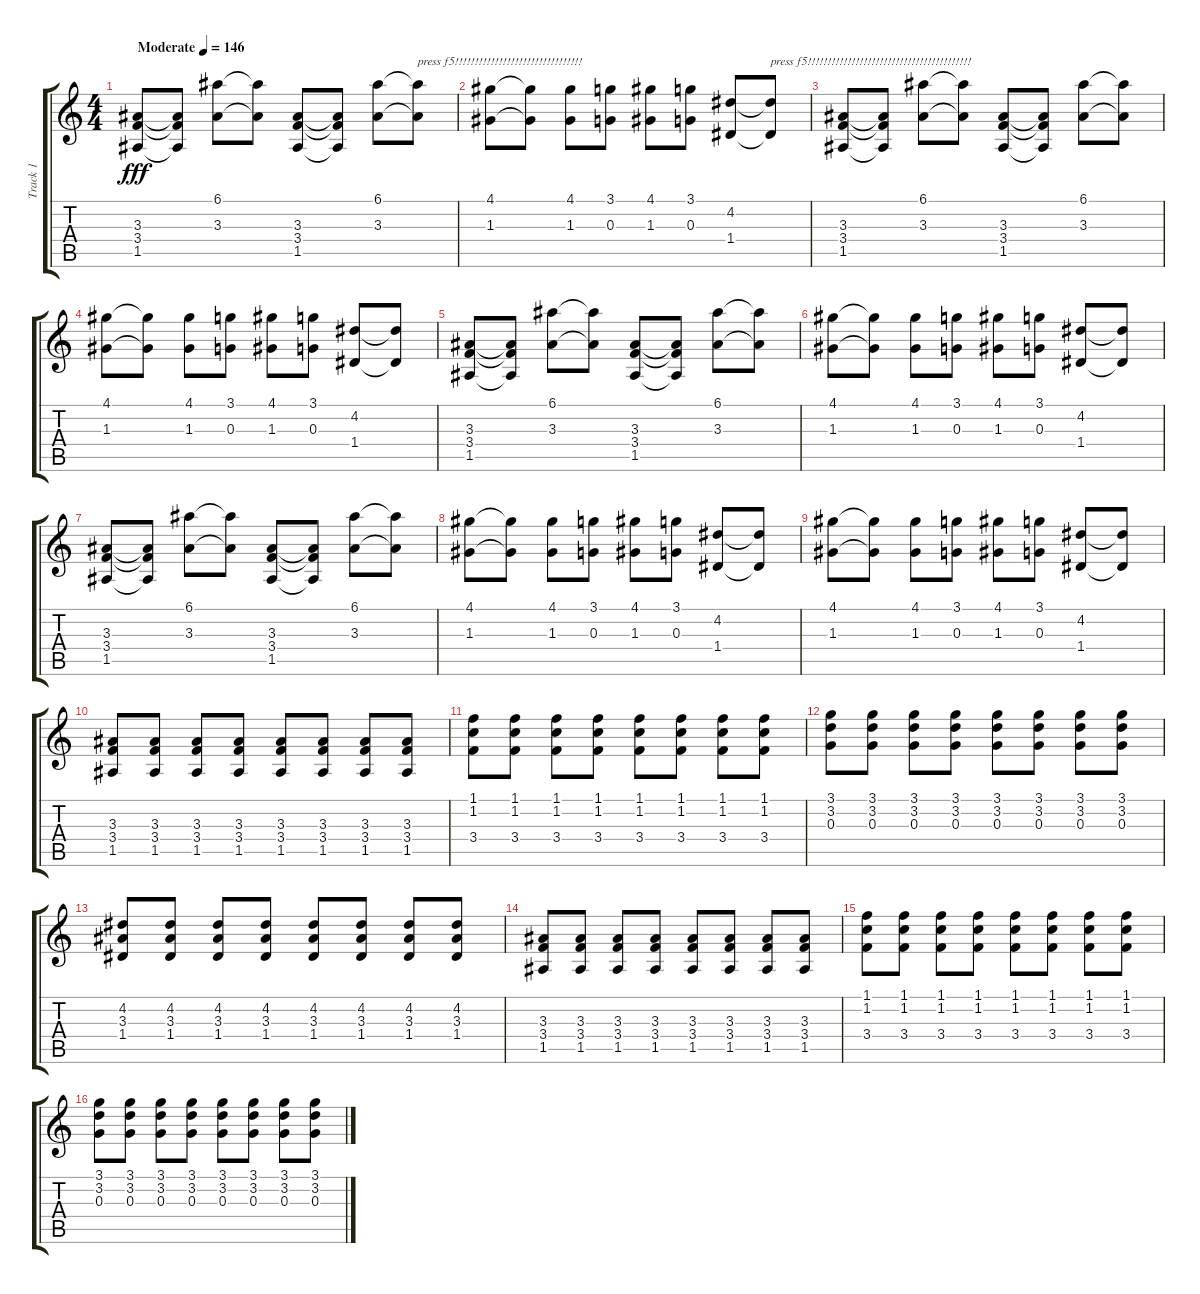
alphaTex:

\track ("Track 1" "Track 1") {instrument overdrivenguitar}
\staff {score tabs}
\tuning (E4 B3 G3 D3 A2 E2) {hide}
\ts (4 4)
\tempo (146 "Moderate")
\clef g2
\ks c
(3.3 3.4 1.5).8{dy fff instrument overdrivenguitar} (3.3{t} 3.4{t} 1.5{t}).8 (6.1 3.3).8 (6.1{t} 3.3{t}).8 (3.3 3.4 1.5).8 (3.3{t} 3.4{t} 1.5{t}).8 (6.1 3.3).8 (6.1{t} 3.3{t}).8{txt "press f5!!!!!!!!!!!!!!!!!!!!!!!!!!!!!!!!"} |
(4.1 1.3).8 (4.1{t} 1.3{t}).8 (4.1 1.3).8 (3.1 0.3).8 (4.1 1.3).8 (3.1 0.3).8 (4.2 1.4).8 (4.2{t} 1.4{t}).8{txt "press f5!!!!!!!!!!!!!!!!!!!!!!!!!!!!!!!!!!!!!!!!!"} |
(3.3 3.4 1.5).8 (3.3{t} 3.4{t} 1.5{t}).8 (6.1 3.3).8 (6.1{t} 3.3{t}).8 (3.3 3.4 1.5).8 (3.3{t} 3.4{t} 1.5{t}).8 (6.1 3.3).8 (6.1{t} 3.3{t}).8 |
(4.1 1.3).8 (4.1{t} 1.3{t}).8 (4.1 1.3).8 (3.1 0.3).8 (4.1 1.3).8 (3.1 0.3).8 (4.2 1.4).8 (4.2{t} 1.4{t}).8 |
(3.3 3.4 1.5).8 (3.3{t} 3.4{t} 1.5{t}).8 (6.1 3.3).8 (6.1{t} 3.3{t}).8 (3.3 3.4 1.5).8 (3.3{t} 3.4{t} 1.5{t}).8 (6.1 3.3).8 (6.1{t} 3.3{t}).8 |
(4.1 1.3).8 (4.1{t} 1.3{t}).8 (4.1 1.3).8 (3.1 0.3).8 (4.1 1.3).8 (3.1 0.3).8 (4.2 1.4).8 (4.2{t} 1.4{t}).8 |
(3.3 3.4 1.5).8 (3.3{t} 3.4{t} 1.5{t}).8 (6.1 3.3).8 (6.1{t} 3.3{t}).8 (3.3 3.4 1.5).8 (3.3{t} 3.4{t} 1.5{t}).8 (6.1 3.3).8 (6.1{t} 3.3{t}).8 |
(4.1 1.3).8 (4.1{t} 1.3{t}).8 (4.1 1.3).8 (3.1 0.3).8 (4.1 1.3).8 (3.1 0.3).8 (4.2 1.4).8 (4.2{t} 1.4{t}).8 |
(4.1 1.3).8 (4.1{t} 1.3{t}).8 (4.1 1.3).8 (3.1 0.3).8 (4.1 1.3).8 (3.1 0.3).8 (4.2 1.4).8 (4.2{t} 1.4{t}).8 |
(3.3 3.4 1.5).8 (3.3 3.4 1.5).8 (3.3 3.4 1.5).8 (3.3 3.4 1.5).8 (3.3 3.4 1.5).8 (3.3 3.4 1.5).8 (3.3 3.4 1.5).8 (3.3 3.4 1.5).8 |
(1.1 1.2 3.4).8 (1.1 1.2 3.4).8 (1.1 1.2 3.4).8 (1.1 1.2 3.4).8 (1.1 1.2 3.4).8 (1.1 1.2 3.4).8 (1.1 1.2 3.4).8 (1.1 1.2 3.4).8 |
(3.1 3.2 0.3).8 (3.1 3.2 0.3).8 (3.1 3.2 0.3).8 (3.1 3.2 0.3).8 (3.1 3.2 0.3).8 (3.1 3.2 0.3).8 (3.1 3.2 0.3).8 (3.1 3.2 0.3).8 |
(4.2 3.3 1.4).8 (4.2 3.3 1.4).8 (4.2 3.3 1.4).8 (4.2 3.3 1.4).8 (4.2 3.3 1.4).8 (4.2 3.3 1.4).8 (4.2 3.3 1.4).8 (4.2 3.3 1.4).8 |
(3.3 3.4 1.5).8 (3.3 3.4 1.5).8 (3.3 3.4 1.5).8 (3.3 3.4 1.5).8 (3.3 3.4 1.5).8 (3.3 3.4 1.5).8 (3.3 3.4 1.5).8 (3.3 3.4 1.5).8 |
(1.1 1.2 3.4).8 (1.1 1.2 3.4).8 (1.1 1.2 3.4).8 (1.1 1.2 3.4).8 (1.1 1.2 3.4).8 (1.1 1.2 3.4).8 (1.1 1.2 3.4).8 (1.1 1.2 3.4).8 |
(3.1 3.2 0.3).8 (3.1 3.2 0.3).8 (3.1 3.2 0.3).8 (3.1 3.2 0.3).8 (3.1 3.2 0.3).8 (3.1 3.2 0.3).8 (3.1 3.2 0.3).8 (3.1 3.2 0.3).8
